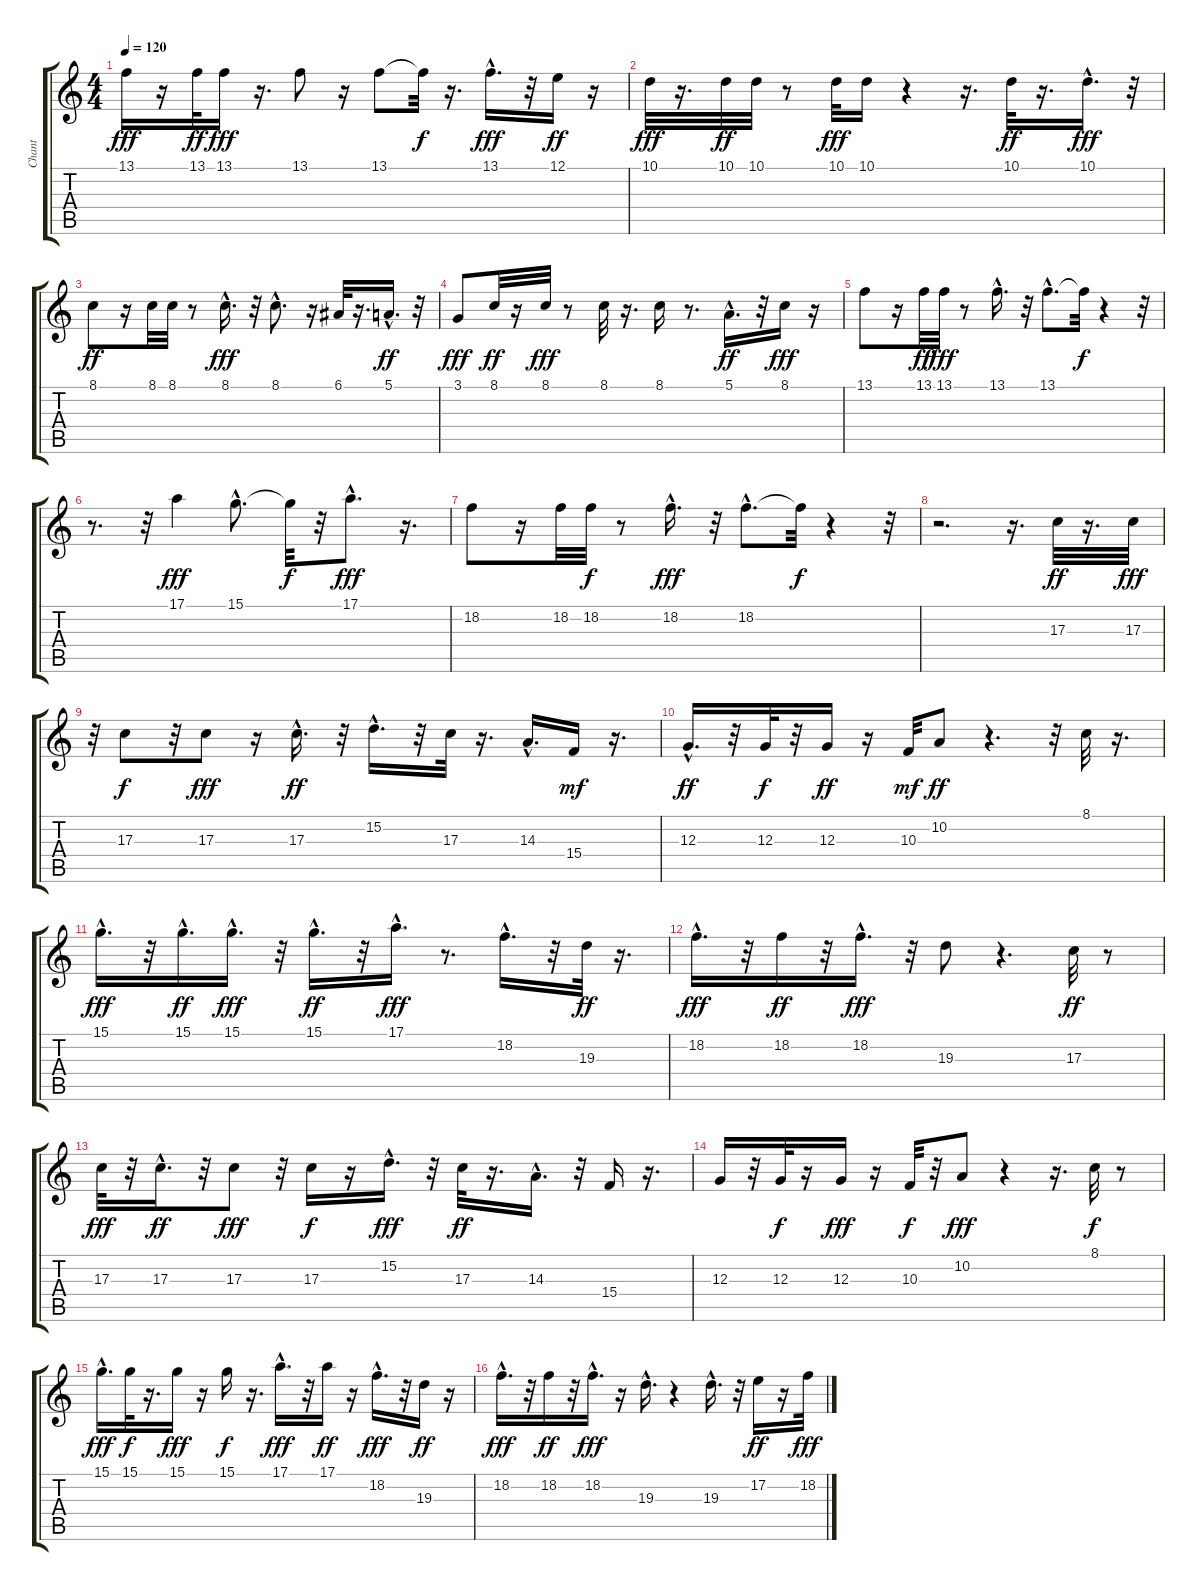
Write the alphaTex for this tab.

\track ("Chant" "Chant") {instrument tangoaccordion}
\staff {score tabs}
\tuning (E4 B3 G3 D3 A2 E2) {hide}
\ts (4 4)
\tempo 120
\clef g2
\ks c
13.1.16{dy fff} r.16 13.1.32{dy ff} 13.1.16{dy fff} r.16{d} 13.1.8 r.16 13.1.8 13.1{t}.32{dy f} r.16{d} 13.1{hac}.16{d dy fff} r.32 12.1.16{dy ff} r.16 |
10.1.32{dy fff} r.16{d} 10.1.32{dy ff} 10.1.32 r.8 10.1.32{dy fff} 10.1.16 r.4 r.16{d} 10.1.32{dy ff} r.16{d} 10.1{hac}.16{d dy fff} r.32 |
8.1.8{dy ff} r.16 8.1.32 8.1.32 r.8 8.1{hac}.16{d dy fff} r.32 8.1{hac}.8{d} r.16 6.1.32 r.16{d} 5.1{hac}.16{d dy ff} r.32 |
3.1.8{dy fff} 8.1.32{dy ff} r.16 8.1.32{dy fff} r.8 8.1.32 r.16{d} 8.1.16 r.8{d} 5.1{hac}.16{d dy ff} r.32 8.1.16{dy fff} r.16 |
13.1.8 r.16 13.1.32{dy ff} 13.1.32{dy fff} r.8 13.1{hac}.16{d} r.32 13.1{hac}.8{d} 13.1{t}.32{dy f} r.4 r.32 |
r.8{d} r.32 17.1.4{dy fff} 15.1{hac}.8{d} 15.1{t}.32{dy f} r.32 17.1{hac}.8{d dy fff} r.16{d} |
18.2.8 r.16 18.2.32 18.2.32{dy f} r.8 18.2{hac}.16{d dy fff} r.32 18.2{hac}.8{d} 18.2{t}.32{dy f} r.4 r.32 |
r.2{d} r.16{d} 17.3.32{dy ff} r.16{d} 17.3.32{dy fff} |
r.32 17.3.8{dy f} r.32 17.3.8{dy fff} r.16 17.3{hac}.16{d dy ff} r.32 15.2{hac}.16{d} r.32 17.3.32 r.16{d} 14.3{hac}.16{d} 15.4.16{dy mf} r.16{d} |
12.3{hac}.16{d dy ff} r.32 12.3.32{dy f} r.32 12.3.16{dy ff} r.16 10.3.32{dy mf} 10.2.8{dy ff} r.4{d} r.32 8.1.32 r.16{d} |
15.1{hac}.16{d dy fff} r.32 15.1{hac}.16{d dy ff} 15.1{hac}.16{d dy fff} r.32 15.1{hac}.16{d dy ff} r.32 17.1{hac}.16{d dy fff} r.8{d} 18.2{hac}.16{d} r.32 19.3.32{dy ff} r.16{d} |
18.2{hac}.16{d dy fff} r.32 18.2.16{dy ff} r.32 18.2{hac}.16{d dy fff} r.32 19.3.8 r.4{d} 17.3.32{dy ff} r.8 |
17.3.32{dy fff} r.32 17.3{hac}.16{d dy ff} r.32 17.3.8{dy fff} r.32 17.3.16{dy f} r.16 15.2{hac}.16{d dy fff} r.32 17.3.32{dy ff} r.16{d} 14.3{hac}.16{d} r.32 15.4.16 r.16{d} |
12.3.16 r.32 12.3.32{dy f} r.16 12.3.16{dy fff} r.16 10.3.32{dy f} r.32 10.2.8{dy fff} r.4 r.16{d} 8.1.32{dy f} r.8 |
15.1{hac}.16{d dy fff} 15.1.32{dy f} r.16{d} 15.1.16{dy fff} r.16 15.1.16{dy f} r.16{d} 17.1{hac}.16{d dy fff} r.32 17.1.16{dy ff} r.16 18.2{hac}.16{d dy fff} r.32 19.3.16{dy ff} r.16 |
18.2{hac}.16{d dy fff} r.32 18.2.16{dy ff} r.32 18.2{hac}.16{d dy fff} r.16 19.3{hac}.16{d} r.4 19.3{hac}.16{d} r.32 17.2.16{dy ff} r.16 18.2.32{dy fff}
